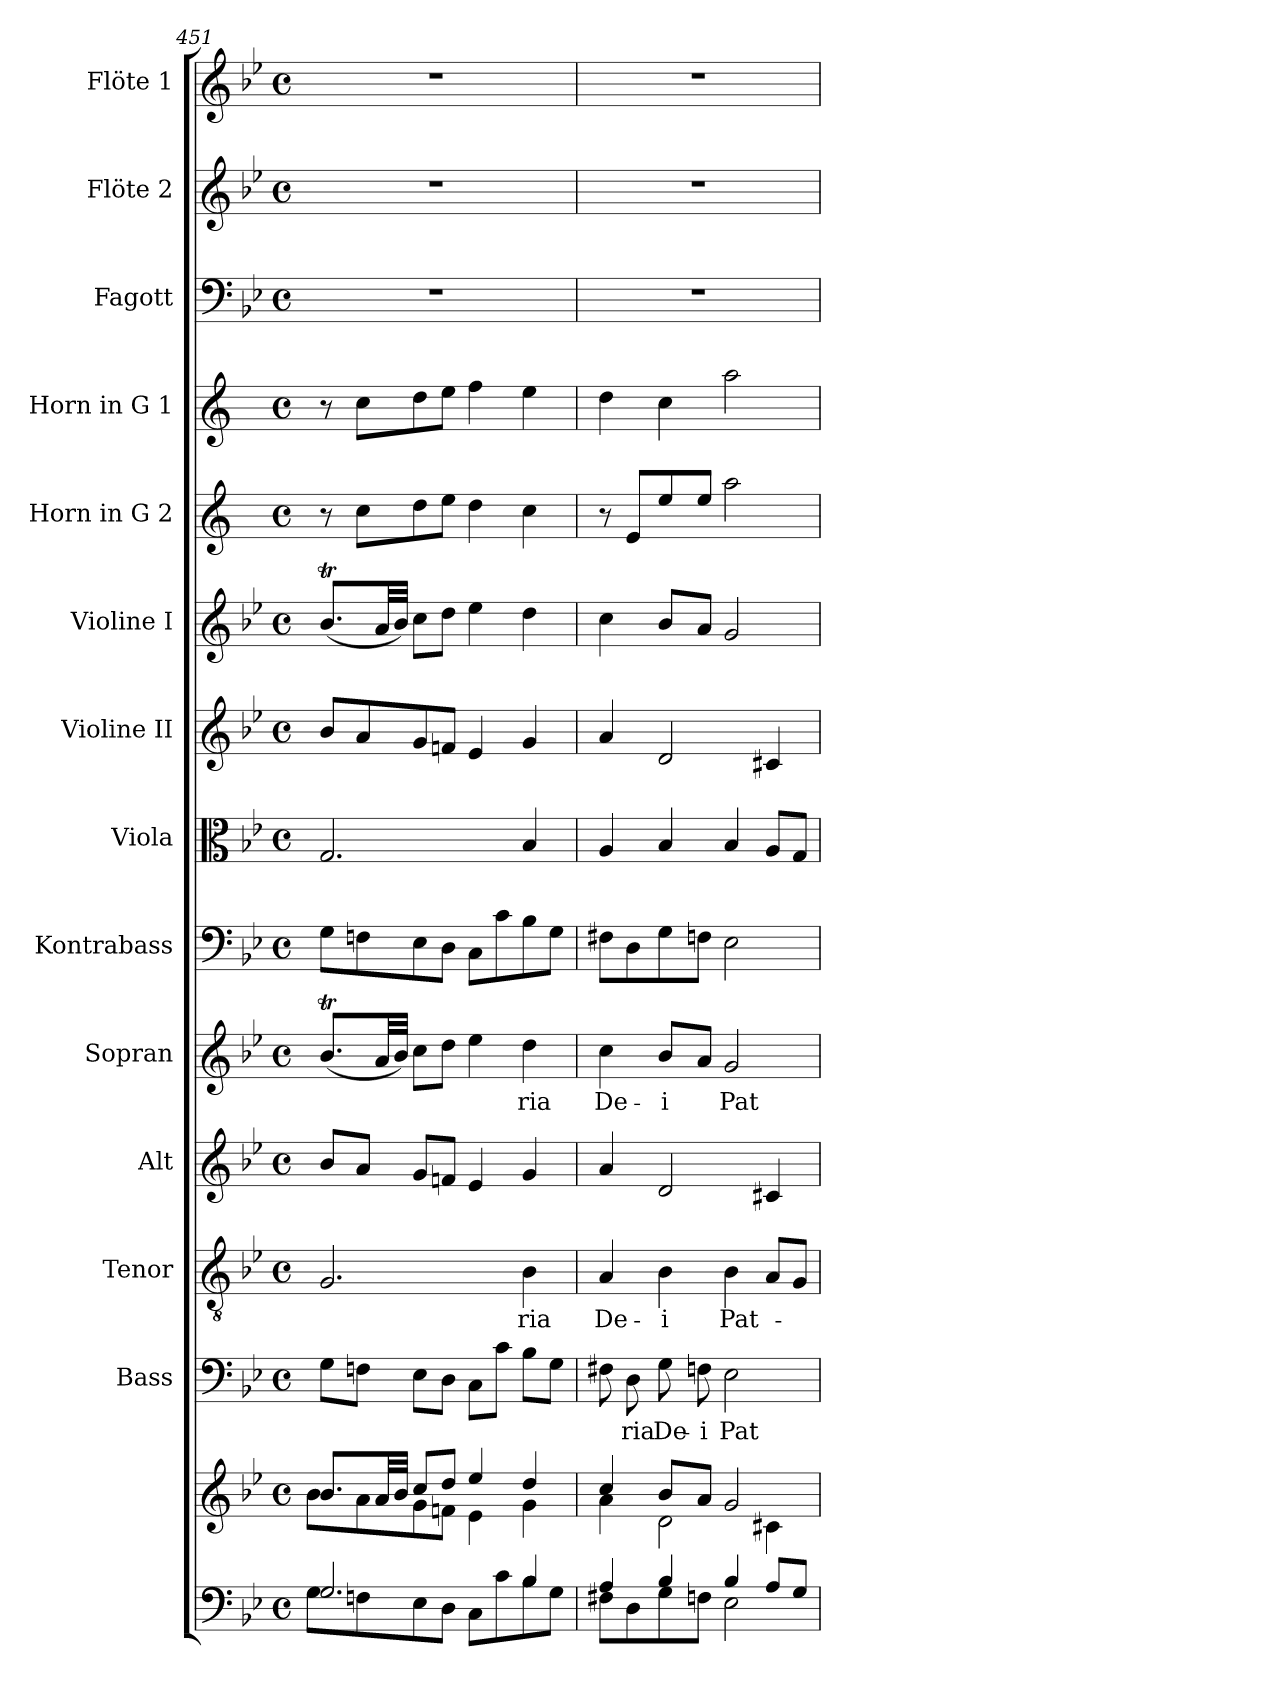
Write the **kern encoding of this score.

**kern	**kern	**kern	**text	**kern	**text	**kern	**kern	**text	**kern	**kern	**kern	**kern	**kern	**kern	**kern	**kern	**kern
*part14	*part14	*part13	*part13	*part12	*part12	*part11	*part10	*part10	*part9	*part8	*part7	*part6	*part5	*part4	*part3	*part2	*part1
*staff15	*staff14	*staff13	*staff13	*staff12	*staff12	*staff11	*staff10	*staff10	*staff9	*staff8	*staff7	*staff6	*staff5	*staff4	*staff3	*staff2	*staff1
*	*	*I"Bass	*	*I"Tenor	*	*I"Alt	*I"Sopran	*	*I"Kontrabass	*I"Viola	*I"Violine II	*I"Violine I	*I"Horn in G 2	*I"Horn in G 1	*I"Fagott	*I"Flöte 2	*I"Flöte 1
*	*	*I'B.	*	*I'T.	*	*I'A.	*I'S.	*	*I'Kb.	*I'Vla.	*I'Vl. II	*I'Vl. I	*	*	*I'Fg.	*I'Fl. 2	*I'Fl. 1
*clefF4	*clefG2	*clefF4	*	*clefGv2	*	*clefG2	*clefG2	*	*clefF4	*clefC3	*clefG2	*clefG2	*clefG2	*clefG2	*clefF4	*clefG2	*clefG2
*	*	*	*	*	*	*	*	*	*ITrd7c12	*	*	*	*ITrd1c2	*ITrd1c2	*	*	*
*k[b-e-]	*k[b-e-]	*k[b-e-]	*	*k[b-e-]	*	*k[b-e-]	*k[b-e-]	*	*k[b-e-]	*k[b-e-]	*k[b-e-]	*k[b-e-]	*k[b-e-]	*k[b-e-]	*k[b-e-]	*k[b-e-]	*k[b-e-]
*B-:	*B-:	*B-:	*	*B-:	*	*B-:	*B-:	*	*B-:	*B-:	*B-:	*B-:	*B-:	*B-:	*B-:	*B-:	*B-:
*M4/4	*M4/4	*M4/4	*	*M4/4	*	*M4/4	*M4/4	*	*M4/4	*M4/4	*M4/4	*M4/4	*M4/4	*M4/4	*M4/4	*M4/4	*M4/4
*met(c)	*met(c)	*met(c)	*	*met(c)	*	*met(c)	*met(c)	*	*met(c)	*met(c)	*met(c)	*met(c)	*met(c)	*met(c)	*met(c)	*met(c)	*met(c)
=451	=451	=451	=451	=451	=451	=451	=451	=451	=451	=451	=451	=451	=451	=451	=451	=451	=451
*^	*^	*	*	*	*	*	*	*	*	*	*	*	*	*	*	*	*
2.G/	8G\L	8.b-/L	8b-\L	8G\L	.	2.G/	.	8b-/L	(<8.b-T/L	.	8GG\L	2.G/	8b-/L	(<8.b-T/L	8r	8r	1r	1r	1r
.	8Fn\	.	8a\	8Fn\J	.	.	.	8a/J	.	.	8FFn\	.	8a/	.	8b-\L	8b-\L	.	.	.
.	.	32a/LL	.	.	.	.	.	.	32a/LL	.	.	.	.	32a/LL	.	.	.	.	.
.	.	32b-/JJJ	.	.	.	.	.	.	32b-/JJJ)	.	.	.	.	32b-/JJJ)	.	.	.	.	.
.	8E-\	8cc/L	8g\	8E-\L	.	.	.	8g/L	8cc\L	.	8EE-\	.	8g/	8cc\L	8cc\	8cc\	.	.	.
.	8D\J	8dd/J	8fn\J	8D\J	.	.	.	8fn/J	8dd\J	.	8DD\J	.	8fn/J	8dd\J	8dd\J	8dd\J	.	.	.
.	8C\L	4ee-/	4e-\	8C\L	.	.	.	4e-/	4ee-\	.	8CC\L	.	4e-/	4ee-\	4cc\	4ee-\	.	.	.
.	8c\	.	.	8c\J	.	.	.	.	.	.	8C\	.	.	.	.	.	.	.	.
!	!	!	!	!	!	!	!LO:LY:b	!	!	!LO:LY:b	!	!	!	!	!	!	!	!	!
4B-/	8B-\	4dd/	4g\	8B-\L	.	4B-\	-ria	4g/	4dd\	-ria	8BB-\	4B-/	4g/	4dd\	4b-\	4dd\	.	.	.
.	8G\J	.	.	8G\J	.	.	.	.	.	.	8GG\J	.	.	.	.	.	.	.	.
=452	=452	=452	=452	=452	=452	=452	=452	=452	=452	=452	=452	=452	=452	=452	=452	=452	=452	=452	=452
!	!	!	!	!	!	!	!LO:LY:b	!	!	!LO:LY:b	!	!	!	!	!	!	!	!	!
4A/	8F#X\L	4cc/	4a\	8F#X\	.	4A/	De-	4a/	4cc\	De-	8FF#X\L	4A/	4a/	4cc\	8r	4cc\	1r	1r	1r
!	!	!	!	!	!LO:LY:b	!	!	!	!	!	!	!	!	!	!	!	!	!	!
.	8D\	.	.	8D\	-ria	.	.	.	.	.	8DD\	.	.	.	8d/L	.	.	.	.
!	!	!	!	!	!LO:LY:b	!	!LO:LY:b	!	!	!LO:LY:b	!	!	!	!	!	!	!	!	!
4B-/	8G\	8b-/L	2d\	8G\	De-	4B-\	-i	2d/	8b-/L	-i	8GG\	4B-/	2d/	8b-/L	8dd/	4b-\	.	.	.
!	!	!	!	!	!LO:LY:b	!	!	!	!	!	!	!	!	!	!	!	!	!	!
.	8Fn\J	8a/J	.	8Fn\	-i	.	.	.	8a/J	.	8FFn\J	.	.	8a/J	8dd/J	.	.	.	.
!	!	!	!	!	!LO:LY:b	!	!LO:LY:b	!	!	!LO:LY:b	!	!	!	!	!	!	!	!	!
4B-/	2E-\	2g/	.	2E-\	Pat-	4B-\	Pat-	.	2g/	Pat-	2EE-\	4B-/	.	2g/	2gg\	2gg\	.	.	.
8A/L	.	.	4c#X\	.	.	8A/L	.	4c#X/	.	.	.	8A/L	4c#X/	.	.	.	.	.	.
8G/J	.	.	.	.	.	8G/J	.	.	.	.	.	8G/J	.	.	.	.	.	.	.
*v	*v	*	*	*	*	*	*	*	*	*	*	*	*	*	*	*	*	*	*
*	*v	*v	*	*	*	*	*	*	*	*	*	*	*	*	*	*	*	*
=	=	=	=	=	=	=	=	=	=	=	=	=	=	=	=	=	=
*-	*-	*-	*-	*-	*-	*-	*-	*-	*-	*-	*-	*-	*-	*-	*-	*-	*-
